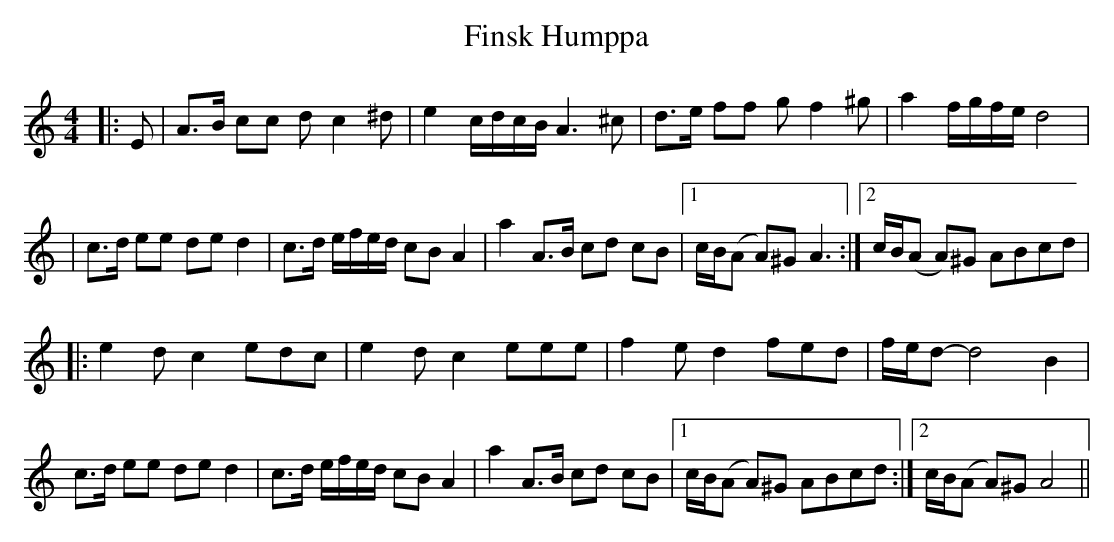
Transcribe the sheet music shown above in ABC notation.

X:1
T:Finsk Humppa
M:4/4
L:1/8
K:Am
|: E | A>B cc dc2^d | e2 c/d/c/B/ A3^c | d>e ff gf2^g | a2 f/g/f/e/ d4 |
|c>d ee de d2 | c>d e/f/e/d/ cB A2 | a2 A>B cd cB |1 c/B/(A A)^G A3 :|2 c/B/(A A)^G ABcd |
|:e2dc2edc | e2dc2eee | f2ed2fed | f/e/d-d4 B2 | c>d ee de d2 | c>d e/f/e/d/ cB A2 |  a2 A>B cd cB |1 c/B/(A A)^G ABcd :|2 c/B/(A A)^G A4 ||
